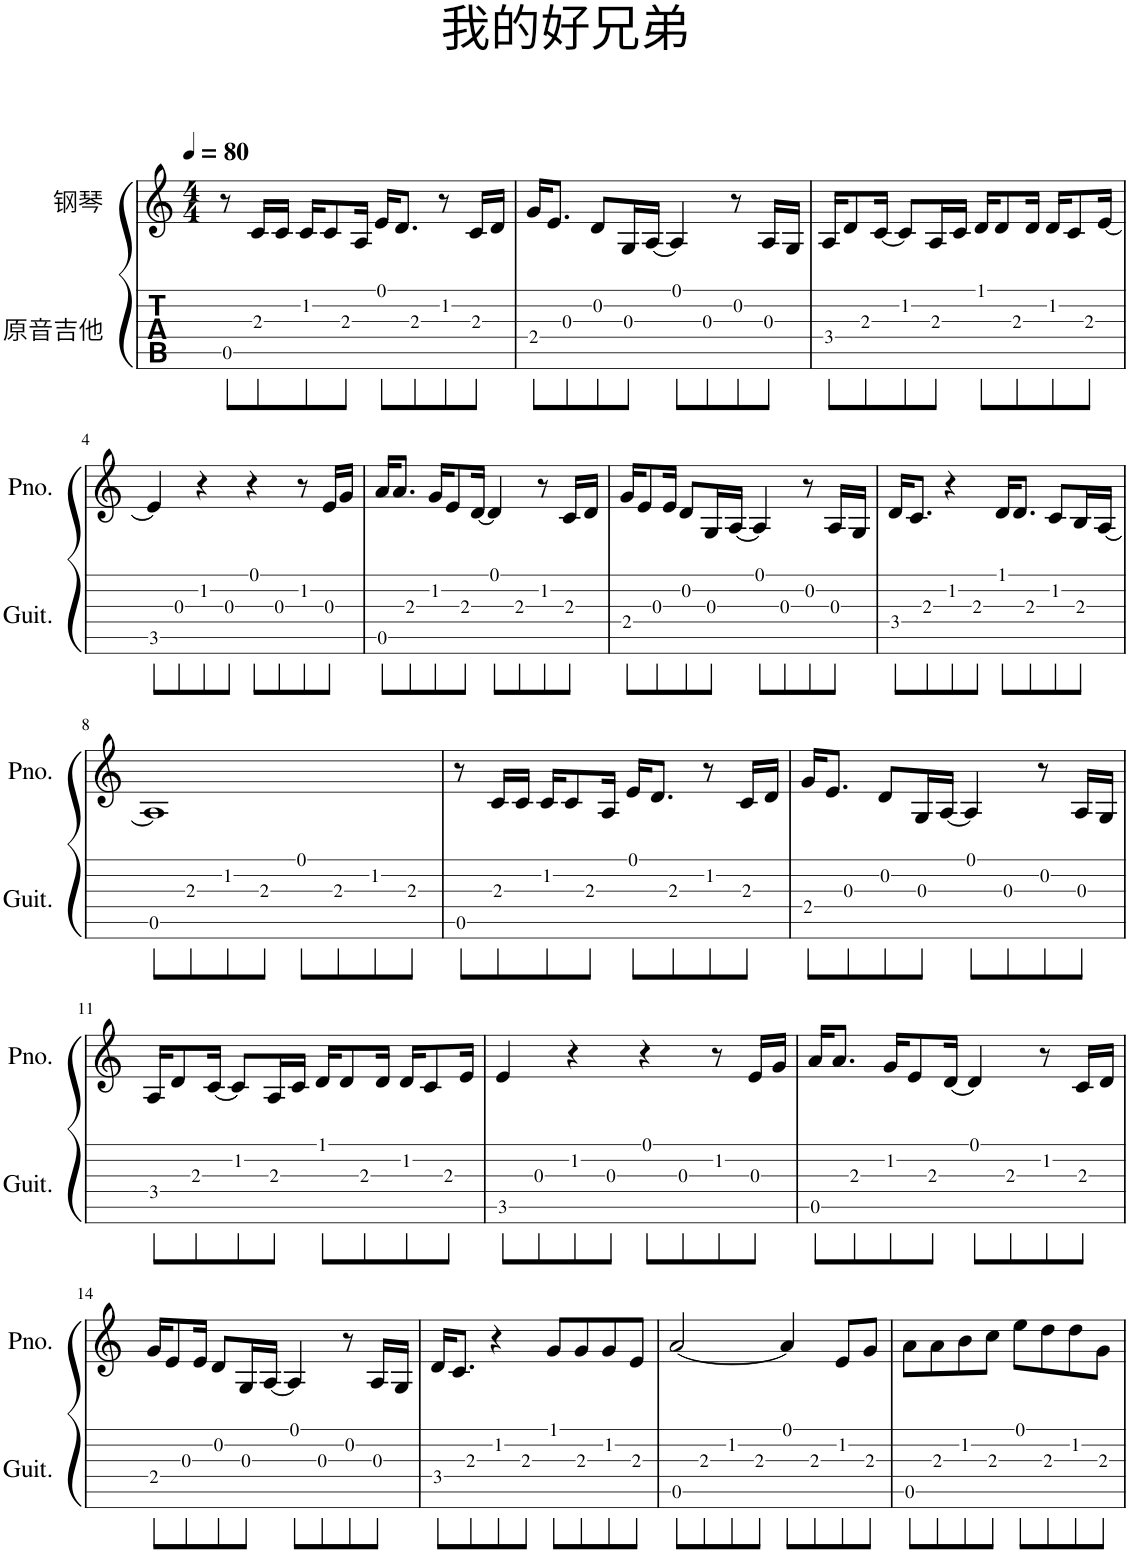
**kern	**kern
*part2	*part1
*staff2	*staff1
*I"原音吉他	*I"钢琴
*stria6	*
*	*clefG2
*k[]	*k[]
*M4/4	*M4/4
*MM80	*MM80
=1	=1
8AA\L	8r
8A\	16c/LL
.	16c/JJ
8c\	16c/KL
.	8c/
8A\J	.
.	16A/Jk
8e\L	16e/KL
.	8.d/J
8A\	.
8c\	8r
8A\J	16c/LL
.	16d/JJ
=2	=2
8E\L	16g/KL
.	8.e/J
8G\	.
8B\	8d/L
8G\J	16G/L
.	[16A/JJ
8e\L	4A/]
8G\	.
8B\	8r
8G\J	16A/LL
.	16G/JJ
=3	=3
8F\L	16A/KL
.	8d/
8A\	.
.	[16c/Jk
8c\	8c/L]
8A\J	16A/L
.	16c/JJ
8f\L	16d/KL
.	8d/
8A\	.
.	16d/Jk
8c\	16d/KL
.	8c/
8A\J	.
.	[16e/Jk
!!LO:LB:g=z
=4	=4
8C\L	4e/]
8G\	.
8c\	4r
8G\J	.
8e\L	4r
8G\	.
8c\	8r
8G\J	16e/LL
.	16g/JJ
=5	=5
8AA\L	16a/KL
.	8.a/J
8A\	.
8c\	16g/KL
.	8e/
8A\J	.
.	[16d/Jk
8e\L	4d/]
8A\	.
8c\	8r
8A\J	16c/LL
.	16d/JJ
=6	=6
8E\L	16g/KL
.	8e/
8G\	.
.	16e/Jk
8B\	8d/L
8G\J	16G/L
.	[16A/JJ
8e\L	4A/]
8G\	.
8B\	8r
8G\J	16A/LL
.	16G/JJ
=7	=7
8F\L	16d/KL
.	8.c/J
8A\	.
8c\	4r
8A\J	.
8f\L	16d/KL
.	8.d/J
8A\	.
8c\	8c/L
8A\J	16B/L
.	[16A/JJ
!!LO:LB:g=z
=8	=8
8AA\L	1A]
8A\	.
8c\	.
8A\J	.
8e\L	.
8A\	.
8c\	.
8A\J	.
=9	=9
8AA\L	8r
8A\	16c/LL
.	16c/JJ
8c\	16c/KL
.	8c/
8A\J	.
.	16A/Jk
8e\L	16e/KL
.	8.d/J
8A\	.
8c\	8r
8A\J	16c/LL
.	16d/JJ
=10	=10
8E\L	16g/KL
.	8.e/J
8G\	.
8B\	8d/L
8G\J	16G/L
.	[16A/JJ
8e\L	4A/]
8G\	.
8B\	8r
8G\J	16A/LL
.	16G/JJ
!!LO:LB:g=z
=11	=11
8F\L	16A/KL
.	8d/
8A\	.
.	[16c/Jk
8c\	8c/L]
8A\J	16A/L
.	16c/JJ
8f\L	16d/KL
.	8d/
8A\	.
.	16d/Jk
8c\	16d/KL
.	8c/
8A\J	.
.	16e/Jk
=12	=12
8C\L	4e/
8G\	.
8c\	4r
8G\J	.
8e\L	4r
8G\	.
8c\	8r
8G\J	16e/LL
.	16g/JJ
=13	=13
8AA\L	16a/KL
.	8.a/J
8A\	.
8c\	16g/KL
.	8e/
8A\J	.
.	[16d/Jk
8e\L	4d/]
8A\	.
8c\	8r
8A\J	16c/LL
.	16d/JJ
!!LO:LB:g=z
=14	=14
8E\L	16g/KL
.	8e/
8G\	.
.	16e/Jk
8B\	8d/L
8G\J	16G/L
.	[16A/JJ
8e\L	4A/]
8G\	.
8B\	8r
8G\J	16A/LL
.	16G/JJ
=15	=15
8F\L	16d/KL
.	8.c/J
8A\	.
8c\	4r
8A\J	.
8f\L	8g/L
8A\	8g/
8c\	8g/
8A\J	8e/J
=16	=16
8AA\L	[2a/
8A\	.
8c\	.
8A\J	.
8e\L	4a/]
8A\	.
8c\	8e/L
8A\J	8g/J
=17	=17
8AA\L	8a\L
8A\	8a\
8c\	8b\
8A\J	8cc\J
8e\L	8ee\L
8A\	8dd\
8c\	8dd\
8A\J	8g\J
=	=
*-	*-
